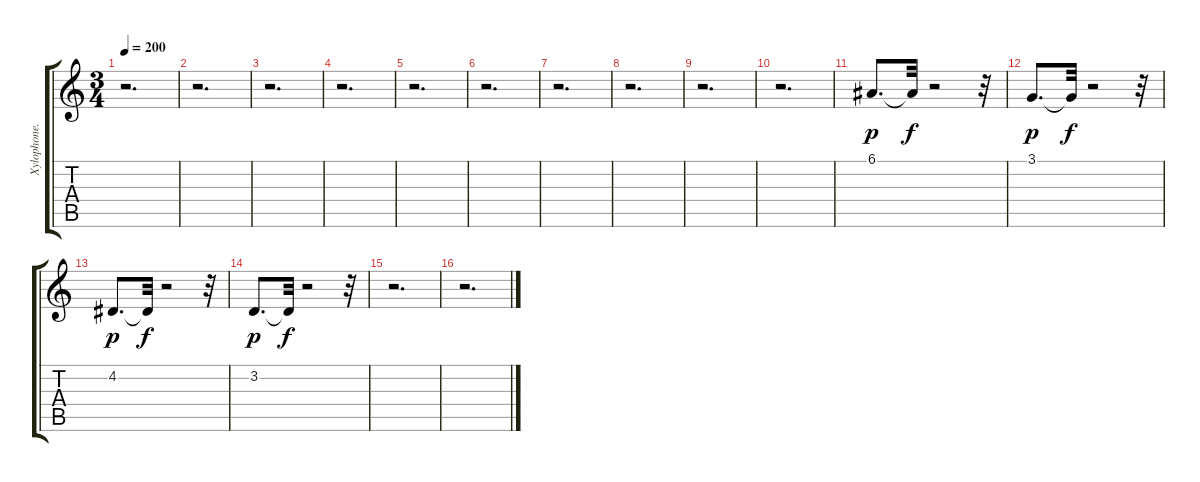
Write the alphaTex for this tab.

\track ("Xylophone." "Xylophone.") {instrument xylophone}
\staff {score tabs}
\tuning (E4 B3 G3 D3 A2 E2) {hide}
\ts (3 4)
\tempo 200
\clef g2
\ks c
r.2{d dy f} |
r.2{d} |
r.2{d} |
r.2{d} |
r.2{d} |
r.2{d} |
r.2{d} |
r.2{d} |
r.2{d} |
r.2{d} |
6.1.8{d dy p} 6.1{t}.32{dy f} r.2 r.32 |
3.1.8{d dy p} 3.1{t}.32{dy f} r.2 r.32 |
4.2.8{d dy p} 4.2{t}.32{dy f} r.2 r.32 |
3.2.8{d dy p} 3.2{t}.32{dy f} r.2 r.32 |
r.2{d} |
r.2{d}
